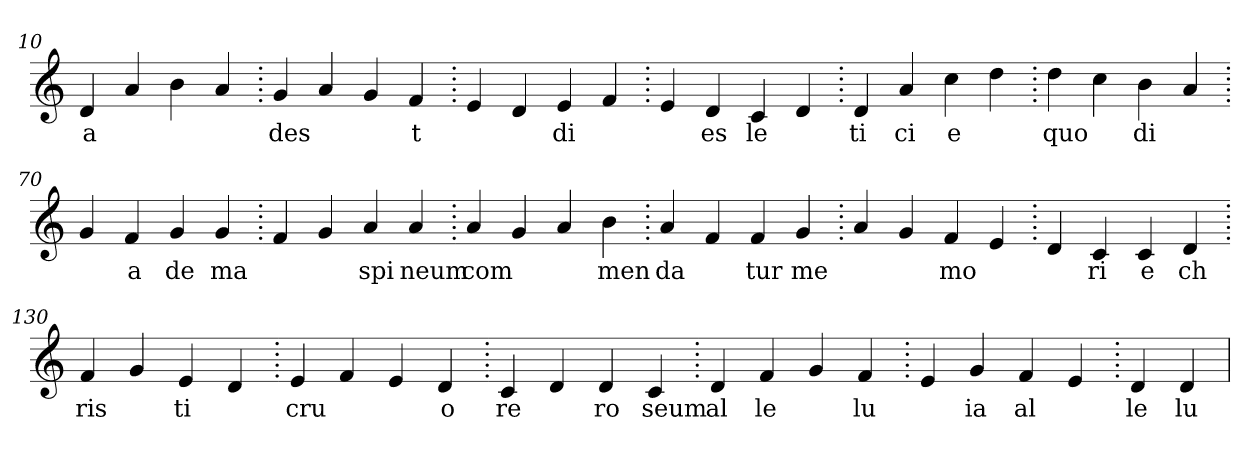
**kern	**text
*part1	*part1
*staff1	*staff1
*clefG2	*
=10.	=10.
4d	a
4a	.
4b	.
4a	.
=20.	=20.
4g	des
4a	.
4g	.
4f	t
=30.	=30.
4e	.
4d	.
4e	di
4f	.
=40.	=40.
4e	.
4d	es
4c	le
4d	.
=50.	=50.
4d	ti
4a	ci
4cc	e
4dd	.
=60.	=60.
4dd	quo
4cc	.
4b	di
4a	.
=70.	=70.
4g	.
4f	a
4g	de
4g	ma
=80.	=80.
4f	.
4g	.
4a	spi
4a	neum
=90.	=90.
4a	com
4g	.
4a	.
4b	men
=100.	=100.
4a	da
4f	.
4f	tur
4g	me
=110.	=110.
4a	.
4g	.
4f	mo
4e	.
=120.	=120.
4d	.
4c	ri
4c	e
4d	ch
=130.	=130.
4f	ris
4g	.
4e	ti
4d	.
=140.	=140.
4e	cru
4f	.
4e	.
4d	o
=150.	=150.
4c	re
4d	.
4d	ro
4c	seum
=160.	=160.
4d	al
4f	le
4g	.
4f	lu
=170.	=170.
4e	.
4g	ia
4f	al
4e	.
=180.	=180.
4d	le
4d	lu
=	=
*-	*-
